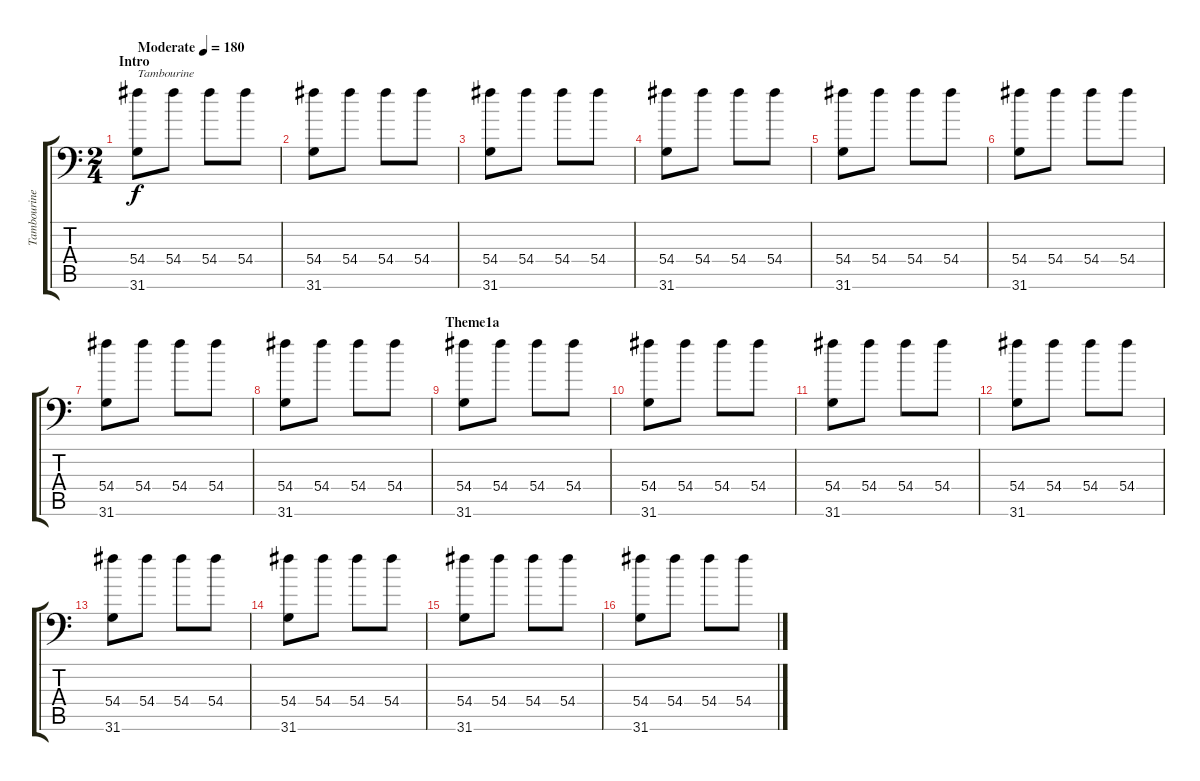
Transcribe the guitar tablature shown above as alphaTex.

\track ("Tambourine" "Tambourine") {instrument acousticgrandpiano}
\staff {score tabs}
\tuning (C-1 C-1 C-1 C-1 C-1 C-1) {hide}
\ts (2 4)
\section ("" "Intro")
\tempo (180 "Moderate")
\clef f4
\ks c
(54.4 31.6).8{txt "Tambourine" dy f instrument acousticgrandpiano} 54.4.8 54.4.8 54.4.8 |
(54.4 31.6).8 54.4.8 54.4.8 54.4.8 |
(54.4 31.6).8 54.4.8 54.4.8 54.4.8 |
(54.4 31.6).8 54.4.8 54.4.8 54.4.8 |
(54.4 31.6).8 54.4.8 54.4.8 54.4.8 |
(54.4 31.6).8 54.4.8 54.4.8 54.4.8 |
(54.4 31.6).8 54.4.8 54.4.8 54.4.8 |
(54.4 31.6).8 54.4.8 54.4.8 54.4.8 |
\section ("" "Theme1a")
(54.4 31.6).8 54.4.8 54.4.8 54.4.8 |
(54.4 31.6).8 54.4.8 54.4.8 54.4.8 |
(54.4 31.6).8 54.4.8 54.4.8 54.4.8 |
(54.4 31.6).8 54.4.8 54.4.8 54.4.8 |
(54.4 31.6).8 54.4.8 54.4.8 54.4.8 |
(54.4 31.6).8 54.4.8 54.4.8 54.4.8 |
(54.4 31.6).8 54.4.8 54.4.8 54.4.8 |
(54.4 31.6).8 54.4.8 54.4.8 54.4.8
